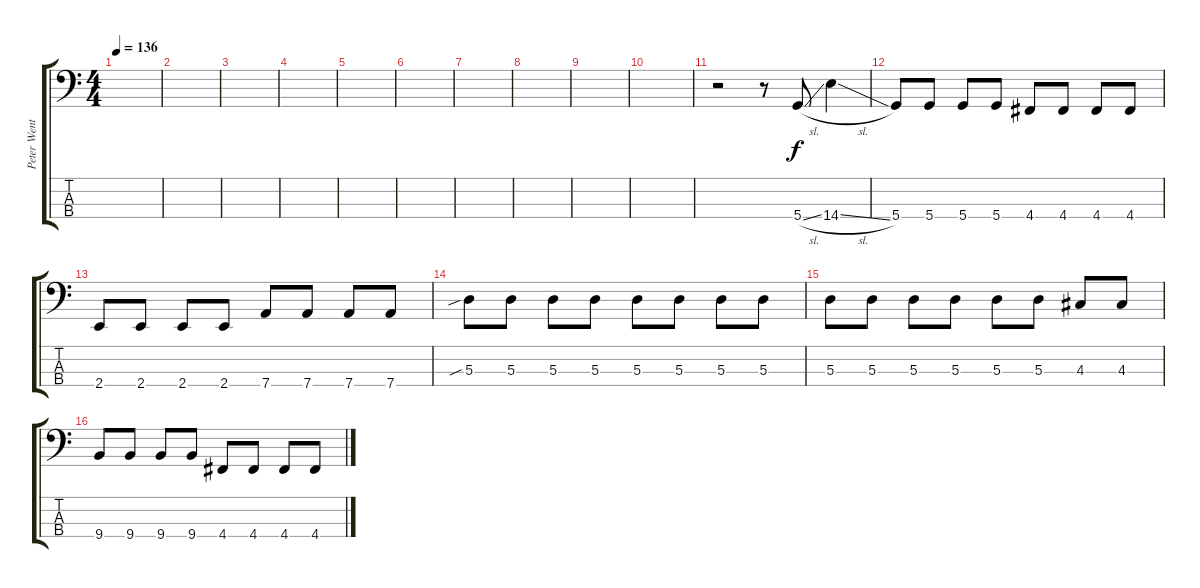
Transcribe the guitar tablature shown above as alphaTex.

\track ("Peter Wentz (Bass)" "Peter Went") {instrument electricbasspick}
\staff {score tabs}
\tuning (G2 D2 A1 D1) {hide}
\ts (4 4)
\tempo 136
\clef f4
\ks c
|
|
|
|
|
|
|
|
|
|
r.2 r.8 5.4{sl}.8 14.4{sl}.4 |
5.4.8 5.4.8 5.4.8 5.4.8 4.4.8 4.4.8 4.4.8 4.4.8 |
2.4.8 2.4.8 2.4.8 2.4.8 7.4.8 7.4.8 7.4.8 7.4.8 |
5.3{sib}.8 5.3.8 5.3.8 5.3.8 5.3.8 5.3.8 5.3.8 5.3.8 |
5.3.8 5.3.8 5.3.8 5.3.8 5.3.8 5.3.8 4.3.8 4.3.8 |
9.4.8 9.4.8 9.4.8 9.4.8 4.4.8 4.4.8 4.4.8 4.4.8
